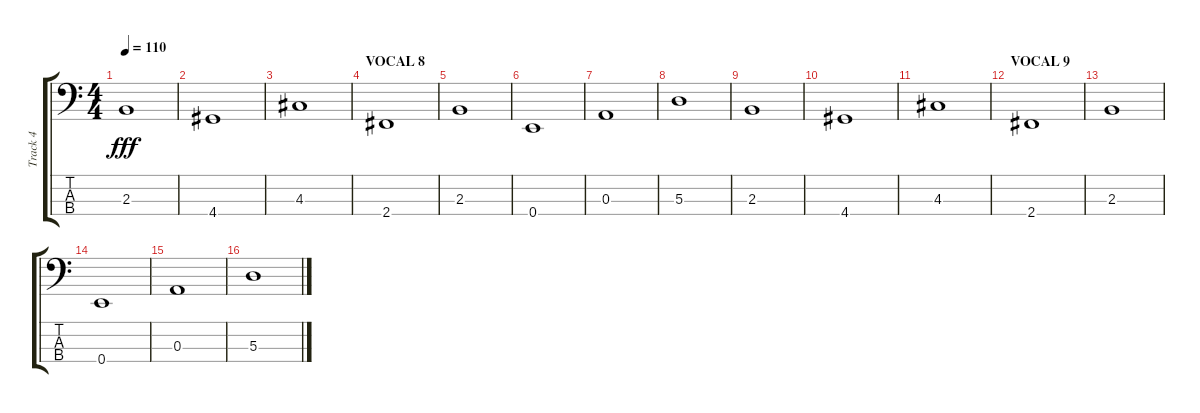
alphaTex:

\track ("Track 4" "Track 4") {instrument electricbasspick}
\staff {score tabs}
\tuning (G2 D2 A1 E1) {hide}
\ts (4 4)
\tempo 110
\clef f4
\ks c
2.3.1{dy fff} |
4.4.1 |
4.3.1 |
\section ("" "VOCAL 8")
2.4.1 |
2.3.1 |
0.4.1 |
0.3.1 |
5.3.1 |
2.3.1 |
4.4.1 |
4.3.1 |
\section ("" "VOCAL 9")
2.4.1 |
2.3.1 |
0.4.1 |
0.3.1 |
5.3.1
